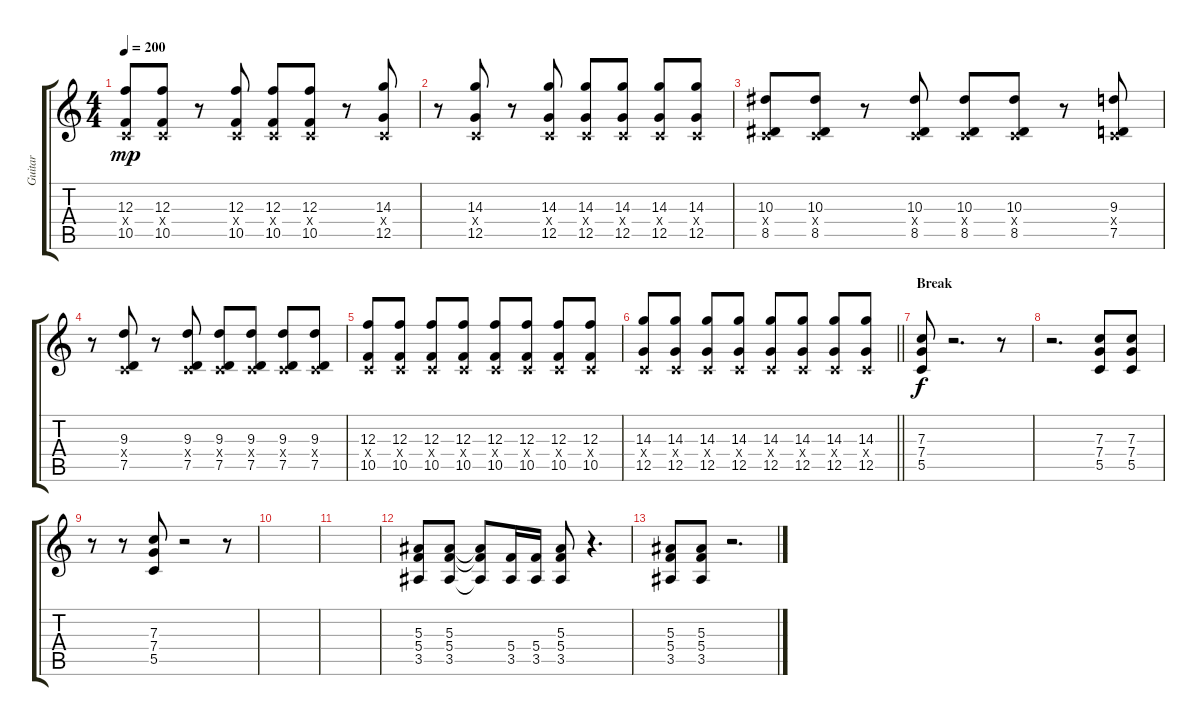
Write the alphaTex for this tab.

\track ("Guitar" "Guitar") {instrument distortionguitar}
\staff {score tabs}
\tuning (D4 A3 F3 C3 G2 C2) {hide}
\ts (4 4)
\tempo 200
\clef g2
\ks c
(12.3 0.4{x} 10.5).8{dy mp} (12.3 0.4{x} 10.5).8 r.8 (12.3 0.4{x} 10.5).8 (12.3 0.4{x} 10.5).8 (12.3 0.4{x} 10.5).8 r.8 (14.3 0.4{x} 12.5).8 |
r.8 (14.3 0.4{x} 12.5).8 r.8 (14.3 0.4{x} 12.5).8 (14.3 0.4{x} 12.5).8 (14.3 0.4{x} 12.5).8 (14.3 0.4{x} 12.5).8 (14.3 0.4{x} 12.5).8 |
(10.3 0.4{x} 8.5).8 (10.3 0.4{x} 8.5).8 r.8 (10.3 0.4{x} 8.5).8 (10.3 0.4{x} 8.5).8 (10.3 0.4{x} 8.5).8 r.8 (9.3 0.4{x} 7.5).8 |
r.8 (9.3 0.4{x} 7.5).8 r.8 (9.3 0.4{x} 7.5).8 (9.3 0.4{x} 7.5).8 (9.3 0.4{x} 7.5).8 (9.3 0.4{x} 7.5).8 (9.3 0.4{x} 7.5).8 |
(12.3 0.4{x} 10.5).8 (12.3 0.4{x} 10.5).8 (12.3 0.4{x} 10.5).8 (12.3 0.4{x} 10.5).8 (12.3 0.4{x} 10.5).8 (12.3 0.4{x} 10.5).8 (12.3 0.4{x} 10.5).8 (12.3 0.4{x} 10.5).8 |
\barLineRight lightlight
(14.3 0.4{x} 12.5).8 (14.3 0.4{x} 12.5).8 (14.3 0.4{x} 12.5).8 (14.3 0.4{x} 12.5).8 (14.3 0.4{x} 12.5).8 (14.3 0.4{x} 12.5).8 (14.3 0.4{x} 12.5).8 (14.3 0.4{x} 12.5).8 |
\section ("" "Break")
(7.3 7.4 5.5).8{dy f} r.2{d} r.8 |
r.2{d} (7.3 7.4 5.5).8 (7.3 7.4 5.5).8 |
r.8 r.8 (7.3 7.4 5.5).8 r.2 r.8 |
|
|
(5.3 5.4 3.5).8 (5.3 5.4 3.5).8 (5.3{t} 5.4{t} 3.5{t}).8 (5.4 3.5).16 (5.4 3.5).16 (5.3 5.4 3.5).8 r.4{d} |
(5.3 5.4 3.5).8 (5.3 5.4 3.5).8 r.2{d}
